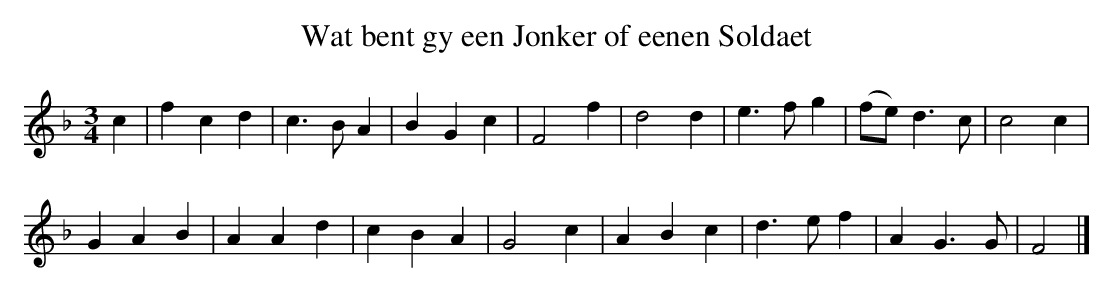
X:1
T:Wat bent gy een Jonker of eenen Soldaet
M:3/4
K:Fmaj
c2|f2c2d2|c3BA2|B2G2c2|F4f2|d4d2|e3fg2|(fe)d3c|c4c2|
G2A2B2|A2A2d2|c2B2A2|G4c2|A2B2c2|d3ef2|A2G3G|F4|]
